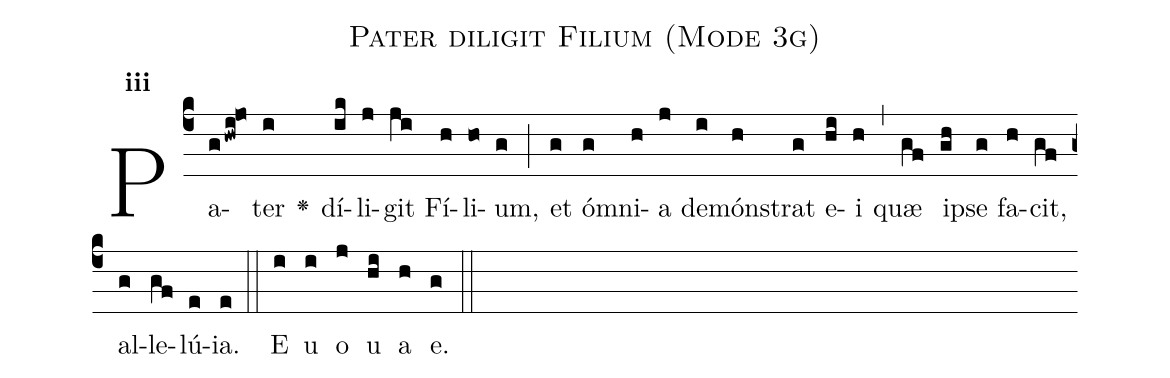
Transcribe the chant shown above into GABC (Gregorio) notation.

name:Pater diligit Filium (Mode 3g);
office-part:Antiphona;
mode:3;
%%
initial-style: 1;
name: Pater diligit Filium
book: Antiphonae & Responsoria/Tomus II, p. 172;
occasion: Hebdomada II Paschae Feria V;
office-part: Laudes Ant E;
user-notes: ;
commentary: ;
annotation: 3g;
centering-scheme: english;
fontsize: 12;
font: OFLSortsMillGoudy;
height: 11;
width: 4.5;
%%
(c4)Pa(ghwi!jo)ter(i) <v>\greheightstar</v>() dí(ik)li(j)git(ji) Fí(h)li(ho)um,(g) (;) et(g) óm(g)ni(h)a(j) de(i)món(h)strat(g) e(hi)i(h) (,) quæ(gf) i(gh)pse(g) fa(h)cit,(gf) al(g)le(gf)lú(e)ia.(e) (::)
E(i) u(i) o(j) u(hi) a(h) e.(g) (::)
